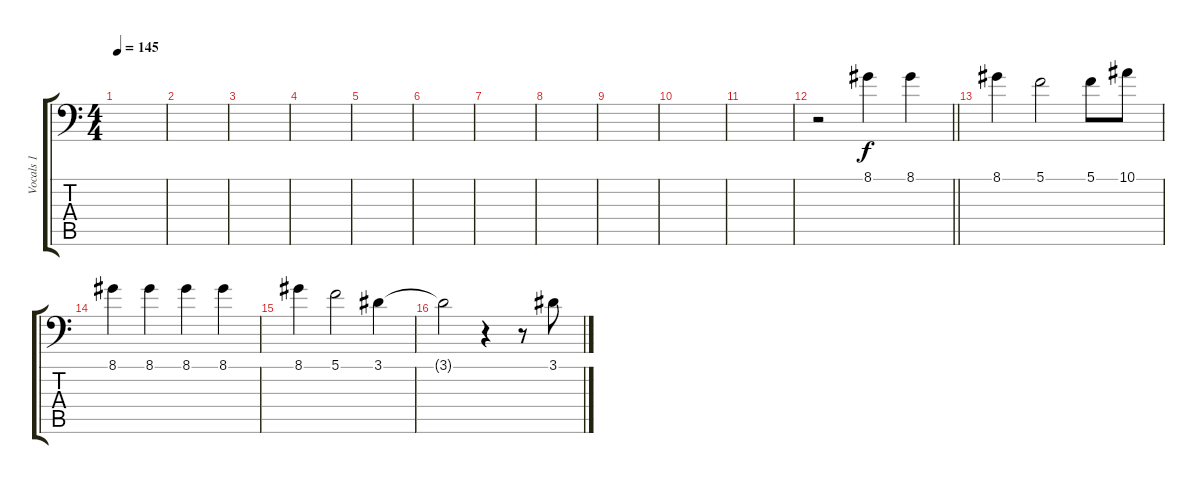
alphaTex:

\track ("Vocals 1" "Vocals 1") {instrument lead2sawtooth}
\staff {score tabs}
\tuning (C4 G3 Eb3 Bb2 F2 Bb1) {hide}
\ts (4 4)
\tempo 145
\clef f4
\ks c
|
|
|
|
|
|
|
|
|
|
|
\barLineRight lightlight
r.2 8.1.4 8.1.4 |
\section ("" "")
8.1.4 5.1.2 5.1.8 10.1.8 |
8.1.4 8.1.4 8.1.4 8.1.4 |
8.1.4 5.1.2 3.1.4 |
3.1{t}.2 r.4 r.8 3.1.8
